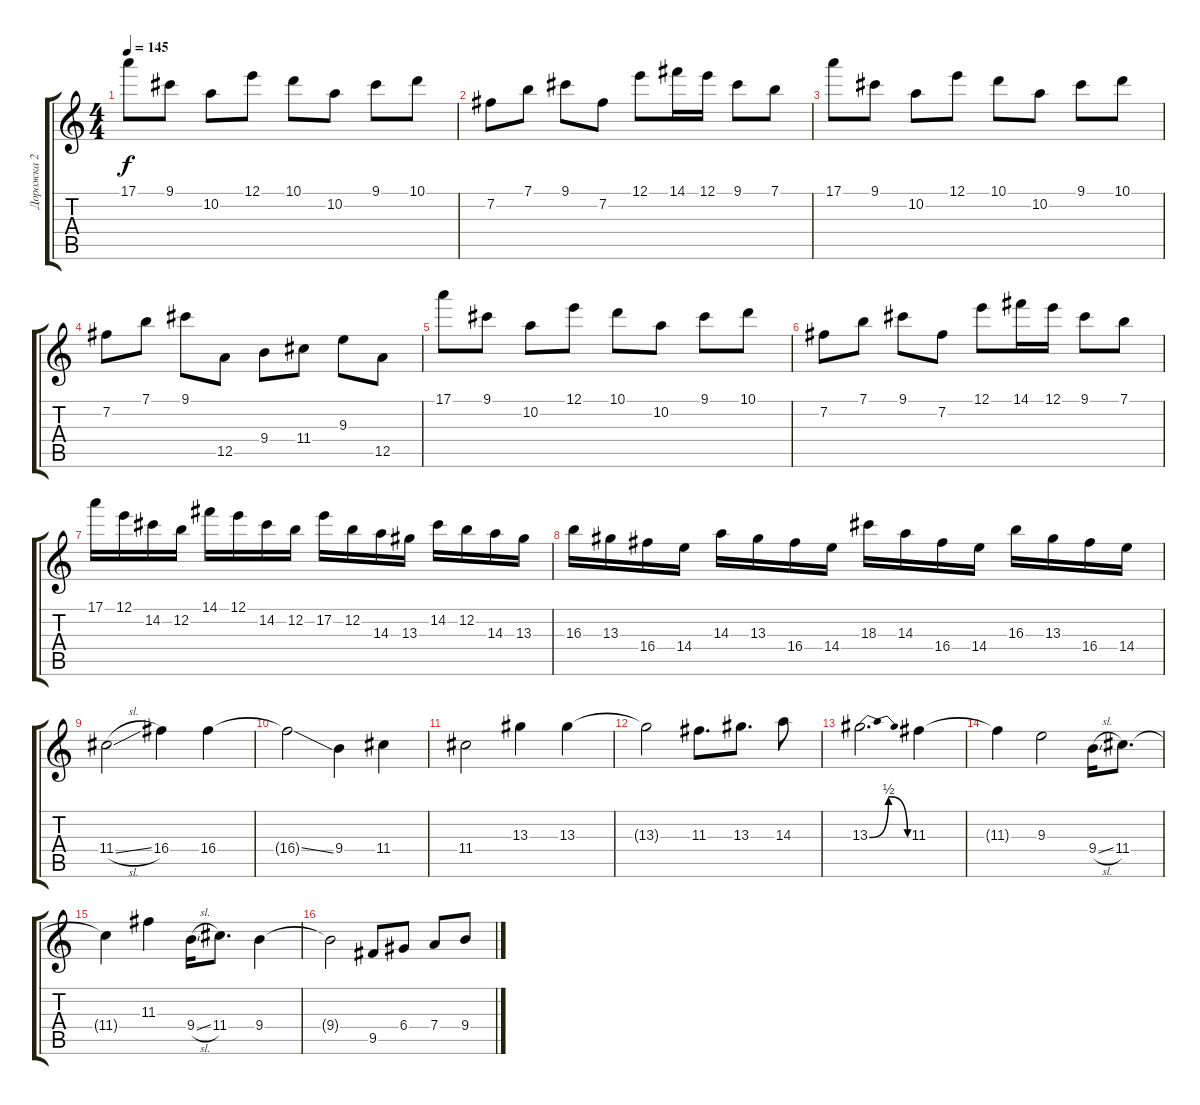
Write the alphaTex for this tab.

\track ("Дорожка 2" "Дорожка 2") {instrument distortionguitar}
\staff {score tabs}
\tuning (E4 B3 G3 D3 A2 E2) {hide}
\ts (4 4)
\tempo 145
\clef g2
\ks c
17.1.8{dy f} 9.1.8 10.2.8 12.1.8 10.1.8 10.2.8 9.1.8 10.1.8 |
7.2.8 7.1.8 9.1.8 7.2.8 12.1.8 14.1.16 12.1.16 9.1.8 7.1.8 |
17.1.8 9.1.8 10.2.8 12.1.8 10.1.8 10.2.8 9.1.8 10.1.8 |
7.2.8 7.1.8 9.1.8 12.5.8 9.4.8 11.4.8 9.3.8 12.5.8 |
17.1.8 9.1.8 10.2.8 12.1.8 10.1.8 10.2.8 9.1.8 10.1.8 |
7.2.8 7.1.8 9.1.8 7.2.8 12.1.8 14.1.16 12.1.16 9.1.8 7.1.8 |
17.1.16 12.1.16 14.2.16 12.2.16 14.1.16 12.1.16 14.2.16 12.2.16 17.2.16 12.2.16 14.3.16 13.3.16 14.2.16 12.2.16 14.3.16 13.3.16 |
16.3.16 13.3.16 16.4.16 14.4.16 14.3.16 13.3.16 16.4.16 14.4.16 18.3.16 14.3.16 16.4.16 14.4.16 16.3.16 13.3.16 16.4.16 14.4.16 |
11.4{sl}.2 16.4.4 16.4.4 |
16.4{ss t}.2 9.4.4 11.4.4 |
11.4.2 13.3.4 13.3.4 |
13.3{t}.2 11.3.8{d} 13.3.8{d} 14.3.8 |
13.3{be (bendrelease 0 0 15 2 40 2 60 0)}.2{d} 11.3.4 |
11.3{t}.4 9.3.2 9.4{sl}.16 11.4.8{d} |
11.4{t}.4 11.3.4 9.4{sl}.16 11.4.8{d} 9.4.4 |
9.4{t}.2 9.5.8 6.4.8 7.4.8 9.4.8
